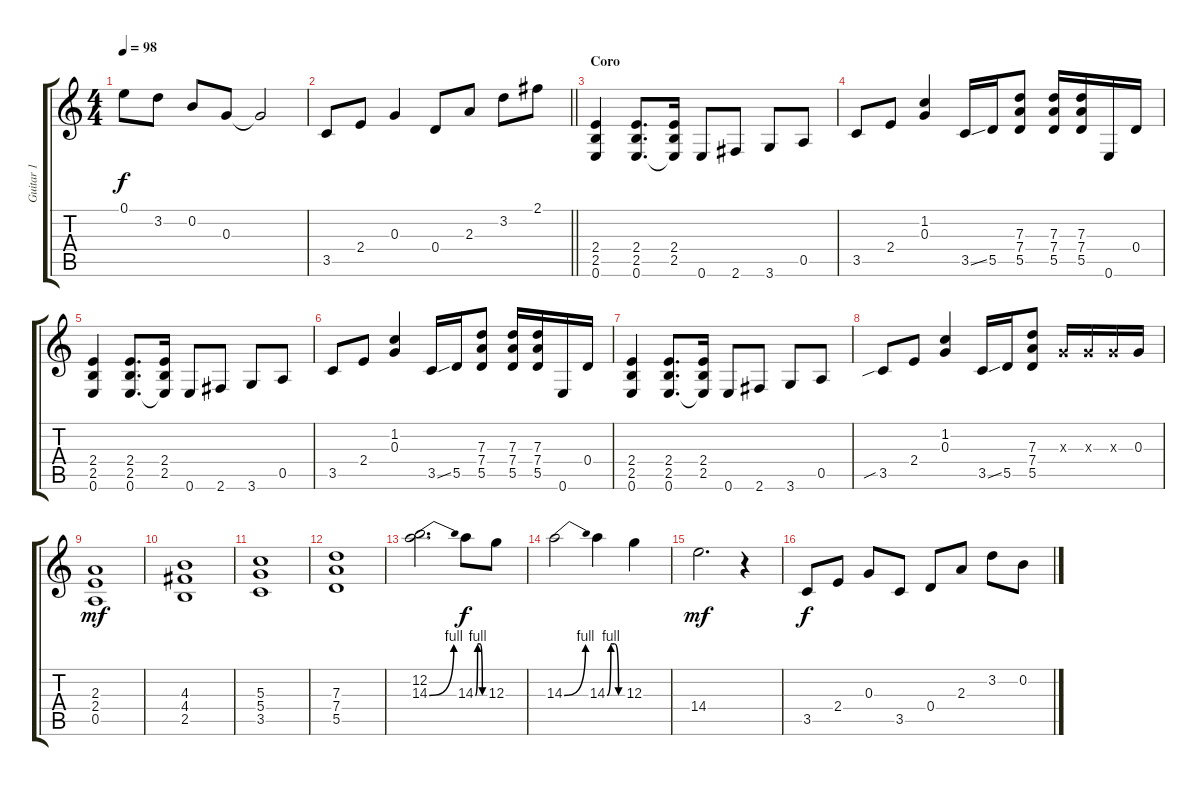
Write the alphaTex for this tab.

\track ("Guitar 1" "Guitar 1") {instrument overdrivenguitar}
\staff {score tabs}
\tuning (E4 B3 G3 D3 A2 E2) {hide}
\ts (4 4)
\tempo 98
\clef g2
\ks c
0.1.8{dy f} 3.2.8 0.2.8 0.3.8 0.3{t}.2 |
\barLineRight lightlight
3.5.8 2.4.8 0.3.4 0.4.8 2.3.8 3.2.8 2.1.8 |
\section ("" "Coro")
(2.4 2.5 0.6).4{instrument overdrivenguitar} (2.4 2.5 0.6).8{d} (2.4 2.5 0.6{t}).16 0.6.8 2.6.8 3.6.8 0.5.8 |
3.5.8 2.4.8 (1.2 0.3).4 3.5{ss}.16 5.5.16 (7.3 7.4 5.5).8 (7.3 7.4 5.5).16 (7.3 7.4 5.5).16 0.6.16 0.4.16 |
(2.4 2.5 0.6).4 (2.4 2.5 0.6).8{d} (2.4 2.5 0.6{t}).16 0.6.8 2.6.8 3.6.8 0.5.8 |
3.5.8 2.4.8 (1.2 0.3).4 3.5{ss}.16 5.5.16 (7.3 7.4 5.5).8 (7.3 7.4 5.5).16 (7.3 7.4 5.5).16 0.6.16 0.4.16 |
(2.4 2.5 0.6).4 (2.4 2.5 0.6).8{d} (2.4 2.5 0.6{t}).16 0.6.8 2.6.8 3.6.8 0.5.8 |
3.5{sib}.8 2.4.8 (1.2 0.3).4 3.5{ss}.16 5.5.16 (7.3 7.4 5.5).8 0.3{x}.16 0.3{x}.16 0.3{x}.16 0.3.16 |
(2.3 2.4 0.5).1{dy mf} |
(4.3 4.4 2.5).1 |
(5.3 5.4 3.5).1 |
(7.3 7.4 5.5).1 |
(12.2 14.3{be (bend 0 0 60 4)}).2{d} 14.3{be (custom 0 0 15 4 31 4 46 0 60 0)}.8{dy f} 12.3.8 |
14.3{be (bend 0 0 60 4)}.2 14.3{be (custom 0 0 15 4 30 4 45 0 60 0)}.4 12.3.4 |
14.4.2{d dy mf} r.4 |
3.5.8{dy f instrument acousticguitarsteel} 2.4.8 0.3.8 3.5.8 0.4.8 2.3.8 3.2.8 0.2.8
